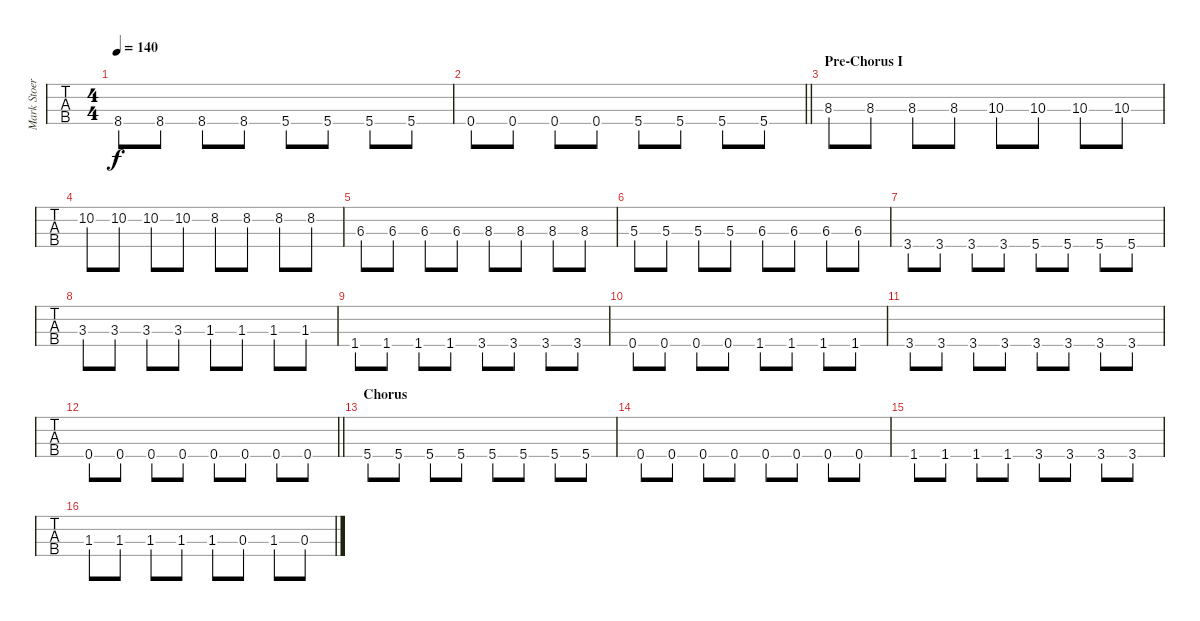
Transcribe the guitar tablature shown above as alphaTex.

\track ("Mark Stoermer's bass" "Mark Stoer") {instrument electricbassfinger}
\staff {tabs}
\tuning (Gb2 Db2 Ab1 Db1) {hide}
\ts (4 4)
\tempo 140
\clef f4
\ks c
8.4.8{dy f} 8.4.8 8.4.8 8.4.8 5.4.8 5.4.8 5.4.8 5.4.8 |
\barLineRight lightlight
0.4.8 0.4.8 0.4.8 0.4.8 5.4.8 5.4.8 5.4.8 5.4.8 |
\section ("" "Pre-Chorus I")
8.3.8 8.3.8 8.3.8 8.3.8 10.3.8 10.3.8 10.3.8 10.3.8 |
10.2.8 10.2.8 10.2.8 10.2.8 8.2.8 8.2.8 8.2.8 8.2.8 |
6.3.8 6.3.8 6.3.8 6.3.8 8.3.8 8.3.8 8.3.8 8.3.8 |
5.3.8 5.3.8 5.3.8 5.3.8 6.3.8 6.3.8 6.3.8 6.3.8 |
3.4.8 3.4.8 3.4.8 3.4.8 5.4.8 5.4.8 5.4.8 5.4.8 |
3.3.8 3.3.8 3.3.8 3.3.8 1.3.8 1.3.8 1.3.8 1.3.8 |
1.4.8 1.4.8 1.4.8 1.4.8 3.4.8 3.4.8 3.4.8 3.4.8 |
0.4.8 0.4.8 0.4.8 0.4.8 1.4.8 1.4.8 1.4.8 1.4.8 |
3.4.8 3.4.8 3.4.8 3.4.8 3.4.8 3.4.8 3.4.8 3.4.8 |
\barLineRight lightlight
0.4.8 0.4.8 0.4.8 0.4.8 0.4.8 0.4.8 0.4.8 0.4.8 |
\section ("" "Chorus")
5.4.8 5.4.8 5.4.8 5.4.8 5.4.8 5.4.8 5.4.8 5.4.8 |
0.4.8 0.4.8 0.4.8 0.4.8 0.4.8 0.4.8 0.4.8 0.4.8 |
1.4.8 1.4.8 1.4.8 1.4.8 3.4.8 3.4.8 3.4.8 3.4.8 |
1.3.8 1.3.8 1.3.8 1.3.8 1.3.8 0.3.8 1.3.8 0.3.8
